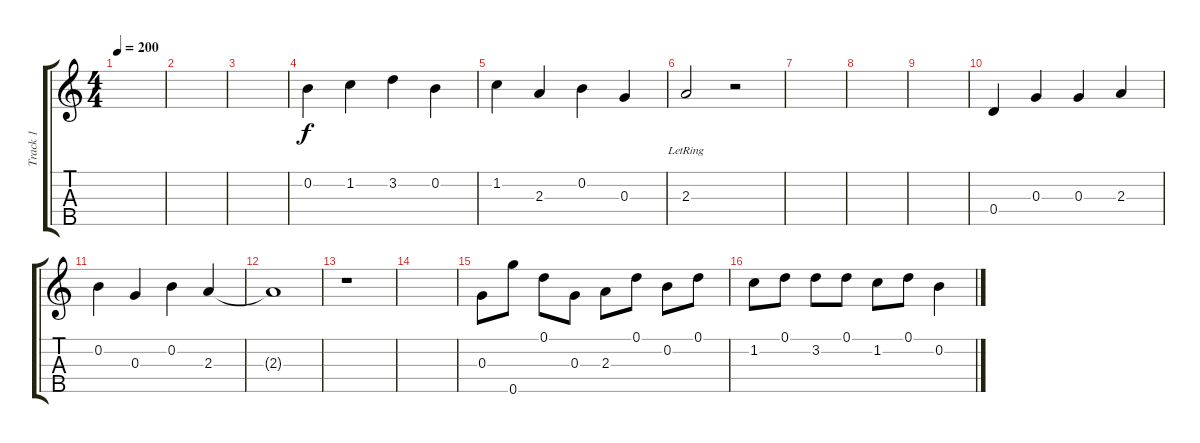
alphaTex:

\track ("Track 1" "Track 1") {instrument banjo}
\staff {score tabs}
\tuning (D4 B3 G3 D3 G4) {hide}
\displaytranspose 12
\ts (4 4)
\tempo 200
\clef g2
\ks c
|
|
|
0.2.4 1.2.4 3.2.4 0.2.4 |
1.2.4 2.3.4 0.2.4 0.3.4 |
2.3{lr}.2 r.2 |
|
|
|
0.4.4 0.3.4 0.3.4 2.3.4 |
0.2.4 0.3.4 0.2.4 2.3.4 |
2.3{t}.1 |
r.1 |
|
0.3.8 0.5.8 0.1.8 0.3.8 2.3.8 0.1.8 0.2.8 0.1.8 |
1.2.8 0.1.8 3.2.8 0.1.8 1.2.8 0.1.8 0.2.4
